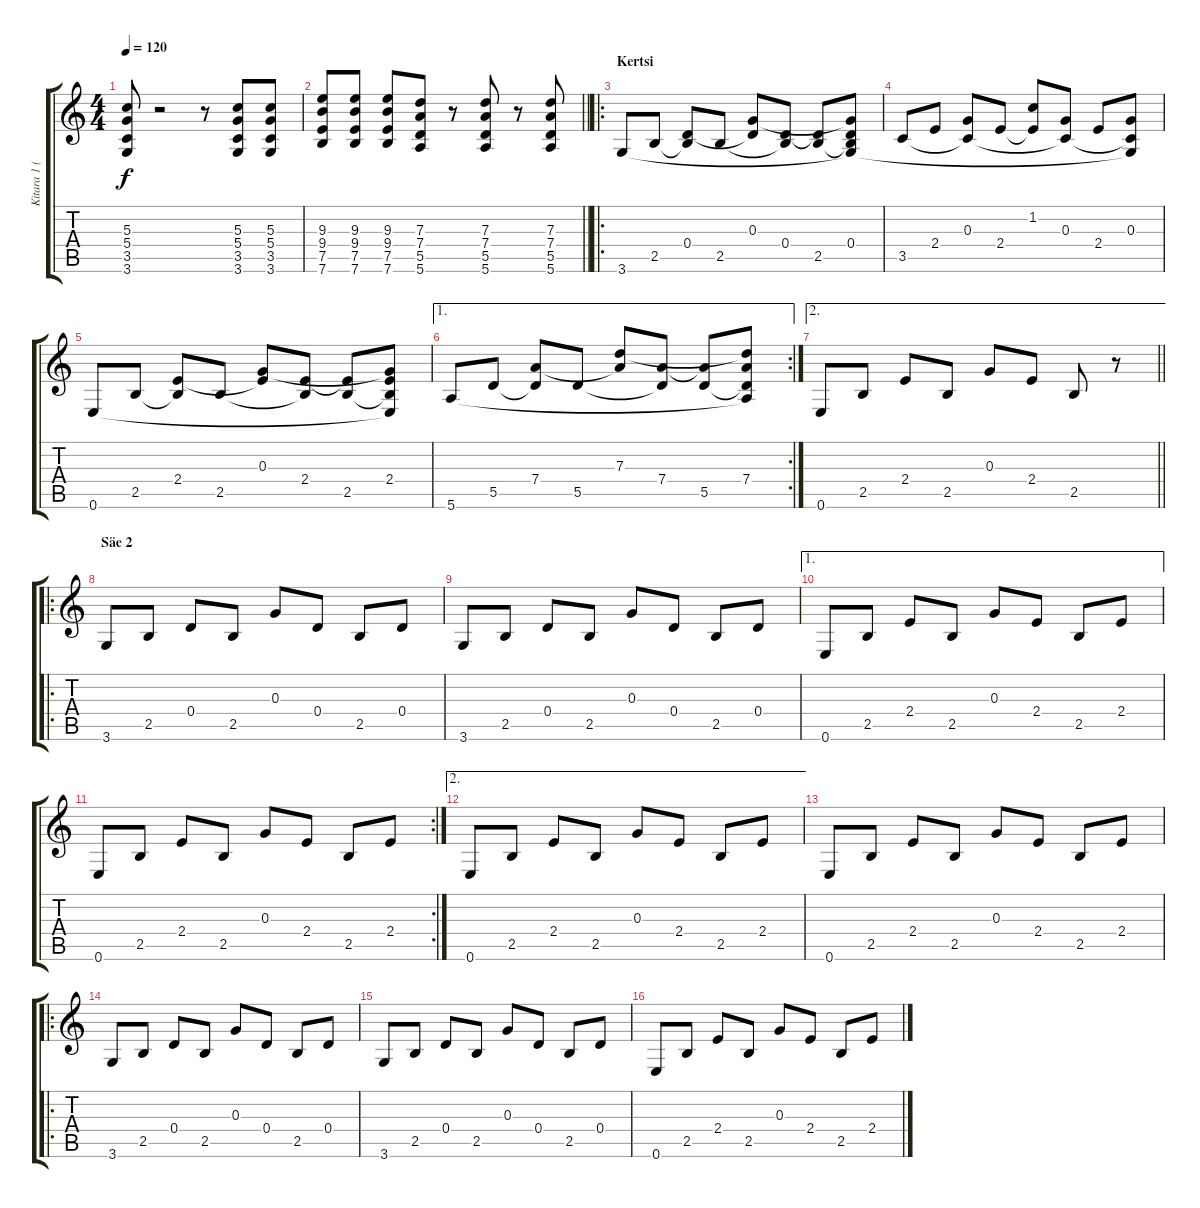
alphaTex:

\track ("Kitara 1 (muted)" "Kitara 1 (") {instrument electricguitarmuted}
\staff {score tabs}
\tuning (E4 B3 G3 D3 A2 E2) {hide}
\ts (4 4)
\tempo 120
\clef g2
\ks c
(5.3 5.4 3.5 3.6).8{dy f} r.2 r.8 (5.3 5.4 3.5 3.6).8 (5.3 5.4 3.5 3.6).8 |
\barLineRight lightlight
(9.3 9.4 7.5 7.6).8 (9.3 9.4 7.5 7.6).8 (9.3 9.4 7.5 7.6).8 (7.3 7.4 5.5 5.6).8 r.8 (7.3 7.4 5.5 5.6).8 r.8 (7.3 7.4 5.5 5.6).8 |
\ro
\section ("" "Kertsi")
3.6.8{balance 2} 2.5.8 (0.4 2.5{t}).8 2.5.8 (0.3 0.4{t}).8 (0.4 2.5{t}).8 (0.4{t} 2.5).8 (0.3{t} 0.4 2.5{t} 3.6{t}).8 |
3.5.8 2.4.8 (0.3 3.5{t}).8 2.4.8 (1.2 2.4{t}).8 (0.3 3.5{t}).8 2.4.8 (0.3 3.5{t} 3.6{t}).8 |
0.6.8 2.5.8 (2.4 2.5{t}).8 2.5.8 (0.3 2.4{t}).8 (2.4 2.5{t}).8 (2.4{t} 2.5).8 (0.3{t} 2.4 2.5{t} 0.6{t}).8 |
\ae 1
\rc 2
5.6.8 5.5.8 (7.4 5.5{t}).8 5.5.8 (7.3 7.4{t}).8 (7.4 5.5{t}).8 (7.4{t} 5.5).8 (7.3{t} 7.4 5.5{t} 5.6{t}).8 |
\ae 2
\barLineRight lightlight
0.6.8 2.5.8 2.4.8 2.5.8 0.3.8 2.4.8 2.5.8 r.8 |
\ro
\section ("" "Säe 2")
3.6.8 2.5.8 0.4.8 2.5.8 0.3.8 0.4.8 2.5.8 0.4.8 |
3.6.8 2.5.8 0.4.8 2.5.8 0.3.8 0.4.8 2.5.8 0.4.8 |
\ae 1
0.6.8 2.5.8 2.4.8 2.5.8 0.3.8 2.4.8 2.5.8 2.4.8 |
\rc 2
0.6.8 2.5.8 2.4.8 2.5.8 0.3.8 2.4.8 2.5.8 2.4.8 |
\ae 2
0.6.8 2.5.8 2.4.8 2.5.8 0.3.8 2.4.8 2.5.8 2.4.8 |
0.6.8 2.5.8 2.4.8 2.5.8 0.3.8 2.4.8 2.5.8 2.4.8 |
\ro
3.6.8 2.5.8 0.4.8 2.5.8 0.3.8 0.4.8 2.5.8 0.4.8 |
3.6.8 2.5.8 0.4.8 2.5.8 0.3.8 0.4.8 2.5.8 0.4.8 |
0.6.8 2.5.8 2.4.8 2.5.8 0.3.8 2.4.8 2.5.8 2.4.8
